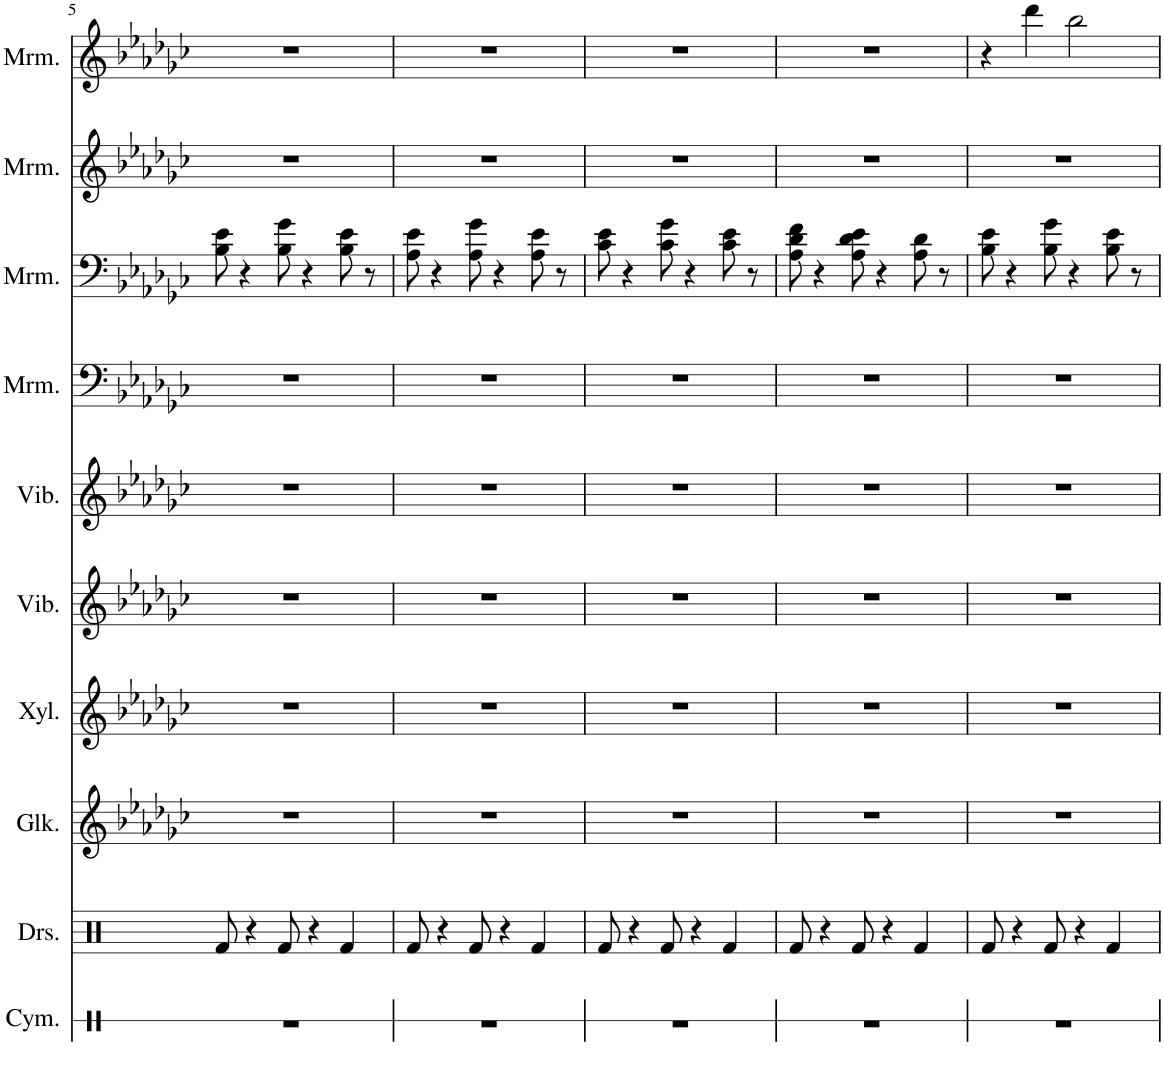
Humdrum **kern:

**kern	**kern	**kern	**kern	**kern	**kern	**kern	**kern	**kern	**kern
*part10	*part9	*part8	*part7	*part6	*part5	*part4	*part3	*part2	*part1
*staff10	*staff9	*staff8	*staff7	*staff6	*staff5	*staff4	*staff3	*staff2	*staff1
*I"Cymbal	*I"Drumset	*I"Glockenspiel	*I"Xylophone	*I"Vibraphone	*I"Vibraphone	*I"Marimba	*I"Marimba	*I"Marimba	*I"Marimba
*I'Cym.	*I'Drs.	*I'Glk.	*I'Xyl.	*I'Vib.	*I'Vib.	*I'Mrm.	*I'Mrm.	*I'Mrm.	*I'Mrm.
!!LO:PB:g=z
*clefX	*clefX	*clefG2	*clefG2	*clefG2	*clefG2	*clefF4	*clefF4	*clefG2	*clefG2
*	*	*Trd-14c-24	*Trd-7c-12	*	*	*	*	*	*
*k[]	*k[]	*k[b-e-a-d-g-c-]	*k[b-e-a-d-g-c-]	*k[b-e-a-d-g-c-]	*k[b-e-a-d-g-c-]	*k[b-e-a-d-g-c-]	*k[b-e-a-d-g-c-]	*k[b-e-a-d-g-c-]	*k[b-e-a-d-g-c-]
*M4/4	*M4/4	*M4/4	*M4/4	*M4/4	*M4/4	*M4/4	*M4/4	*M4/4	*M4/4
=5	=5	=5	=5	=5	=5	=5	=5	=5	=5
1r	8Rf/	1r	1r	1r	1r	1r	8B-\ 8e-\	1r	1r
.	4r	.	.	.	.	.	4r	.	.
.	8Rf/	.	.	.	.	.	8B-\ 8g-\	.	.
.	4r	.	.	.	.	.	4r	.	.
.	4Rf/	.	.	.	.	.	8B-\ 8e-\	.	.
.	.	.	.	.	.	.	8r	.	.
=6	=6	=6	=6	=6	=6	=6	=6	=6	=6
1r	8Rf/	1r	1r	1r	1r	1r	8A-\ 8e-\	1r	1r
.	4r	.	.	.	.	.	4r	.	.
.	8Rf/	.	.	.	.	.	8A-\ 8g-\	.	.
.	4r	.	.	.	.	.	4r	.	.
.	4Rf/	.	.	.	.	.	8A-\ 8e-\	.	.
.	.	.	.	.	.	.	8r	.	.
=7	=7	=7	=7	=7	=7	=7	=7	=7	=7
1r	8Rf/	1r	1r	1r	1r	1r	8c-\ 8e-\	1r	1r
.	4r	.	.	.	.	.	4r	.	.
.	8Rf/	.	.	.	.	.	8c-\ 8g-\	.	.
.	4r	.	.	.	.	.	4r	.	.
.	4Rf/	.	.	.	.	.	8c-\ 8e-\	.	.
.	.	.	.	.	.	.	8r	.	.
=8	=8	=8	=8	=8	=8	=8	=8	=8	=8
1r	8Rf/	1r	1r	1r	1r	1r	8A-\ 8d-\ 8f\	1r	1r
.	4r	.	.	.	.	.	4r	.	.
.	8Rf/	.	.	.	.	.	8A-\ 8d-\ 8e-\	.	.
.	4r	.	.	.	.	.	4r	.	.
.	4Rf/	.	.	.	.	.	8A-\ 8d-\	.	.
.	.	.	.	.	.	.	8r	.	.
=9	=9	=9	=9	=9	=9	=9	=9	=9	=9
1r	8Rf/	1r	1r	1r	1r	1r	8B-\ 8e-\	1r	4r
.	4r	.	.	.	.	.	4r	.	.
.	.	.	.	.	.	.	.	.	4ddd-\
.	8Rf/	.	.	.	.	.	8B-\ 8g-\	.	.
.	4r	.	.	.	.	.	4r	.	2bb-\
.	4Rf/	.	.	.	.	.	8B-\ 8e-\	.	.
.	.	.	.	.	.	.	8r	.	.
=	=	=	=	=	=	=	=	=	=
*-	*-	*-	*-	*-	*-	*-	*-	*-	*-
